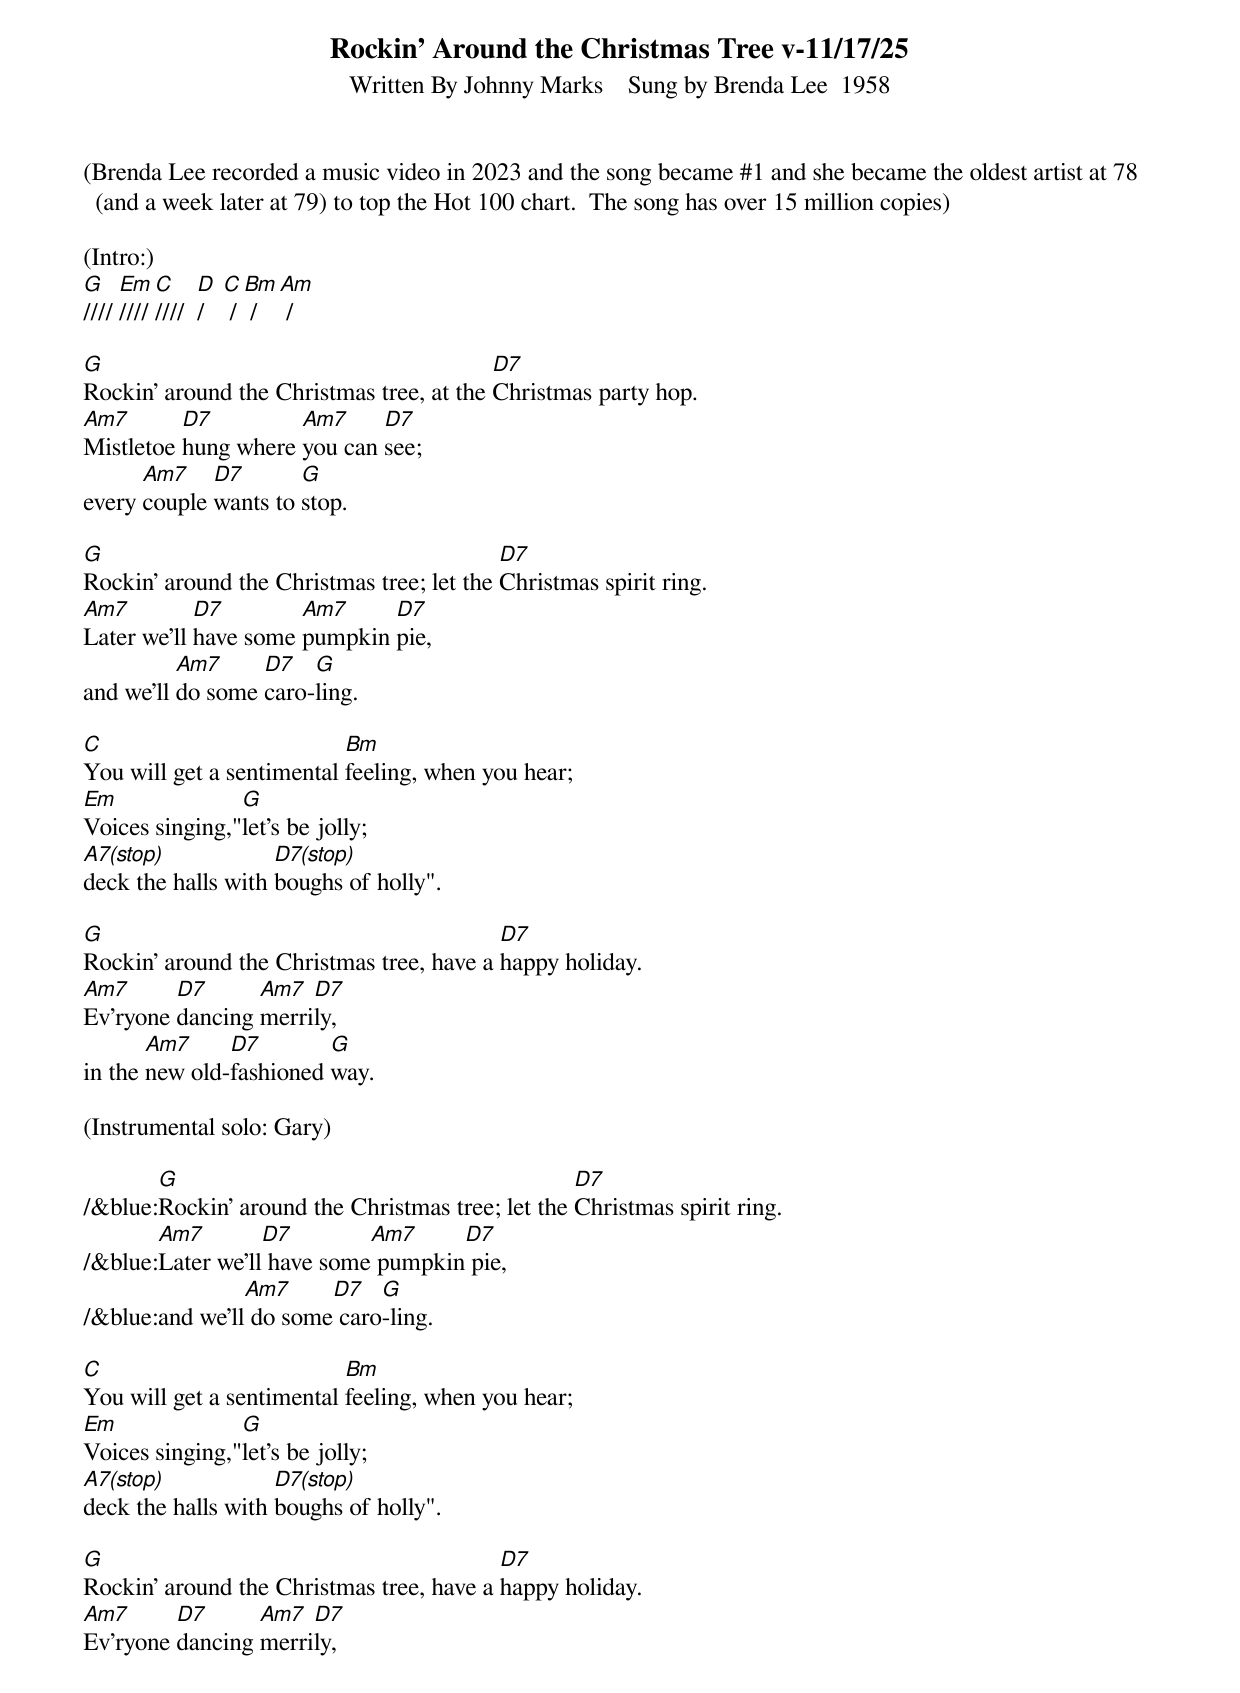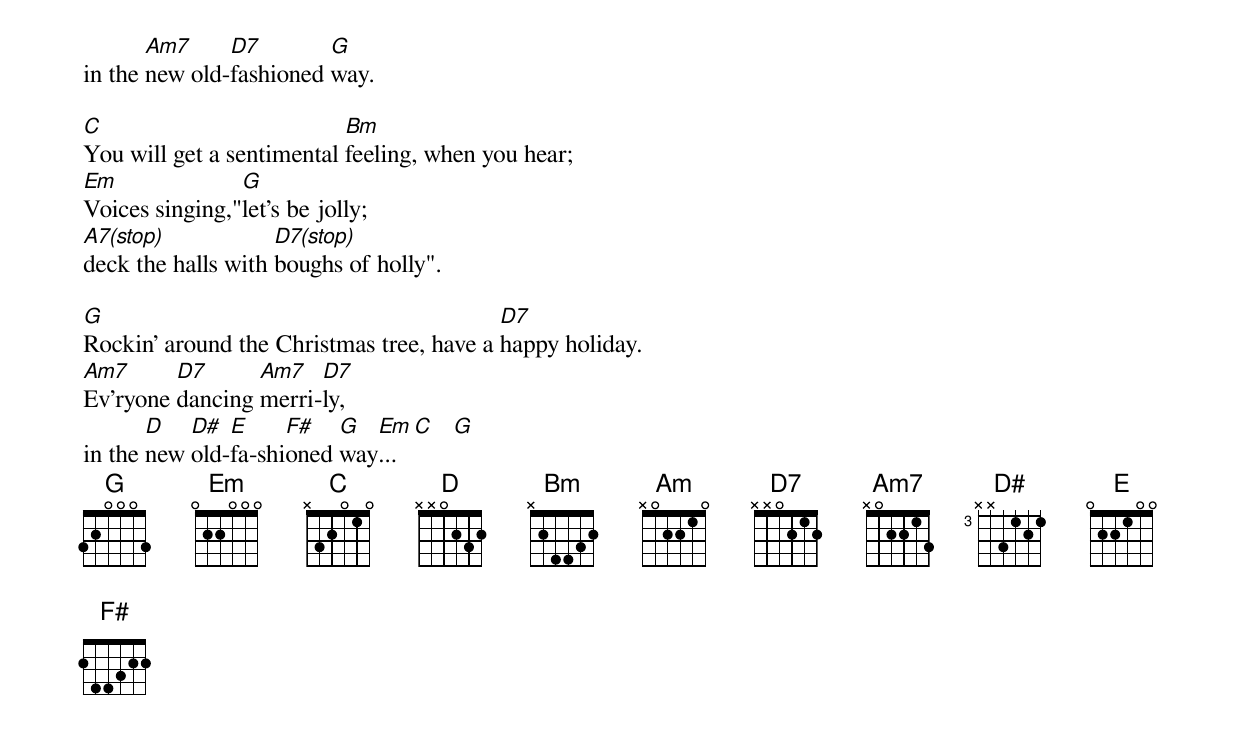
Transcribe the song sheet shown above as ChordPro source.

{title: Rockin' Around the Christmas Tree v-11/17/25}
{subtitle: Written By Johnny Marks    Sung by Brenda Lee  1958}
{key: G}
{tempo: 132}
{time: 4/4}
(Brenda Lee recorded a music video in 2023 and the song became #1 and she became the oldest artist at 78 (and a week later at 79) to top the Hot 100 chart.  The song has over 15 million copies)

(Intro:)
[G]//// [Em]//// [C]////  [D]/   [C] / [Bm] / [Am] /

[G]Rockin' around the Christmas tree, at the [D7]Christmas party hop.
[Am7]Mistletoe [D7]hung where [Am7]you can [D7]see;
every [Am7]couple [D7]wants to [G]stop.

[G]Rockin' around the Christmas tree; let the [D7]Christmas spirit ring.
[Am7]Later we'll [D7]have some [Am7]pumpkin [D7]pie,
and we'll [Am7]do some [D7]caro-[G]ling.

[C]You will get a sentimental [Bm]feeling, when you hear;
[Em]Voices singing,"[G]let's be jolly;
[A7(stop)]deck the halls with [D7(stop)]boughs of holly".

[G]Rockin' around the Christmas tree, have a [D7]happy holiday.
[Am7]Ev'ryone [D7]dancing [Am7]merri[D7]ly,
in the [Am7]new old-[D7]fashioned [G]way.

(Instrumental solo: Gary)

/&blue:[G]Rockin' around the Christmas tree; let the [D7]Christmas spirit ring.
/&blue:[Am7]Later we'll[D7] have some[Am7] pumpkin[D7] pie,
/&blue:and we'll[Am7] do some[D7] caro[G]-ling.

[C]You will get a sentimental [Bm]feeling, when you hear;
[Em]Voices singing,"[G]let's be jolly;
[A7(stop)]deck the halls with [D7(stop)]boughs of holly".

[G]Rockin' around the Christmas tree, have a [D7]happy holiday.
[Am7]Ev'ryone [D7]dancing [Am7]merri[D7]ly,
in the [Am7]new old-[D7]fashioned [G]way.

[C]You will get a sentimental [Bm]feeling, when you hear;
[Em]Voices singing,"[G]let's be jolly;
[A7(stop)]deck the halls with [D7(stop)]boughs of holly".

[G]Rockin' around the Christmas tree, have a [D7]happy holiday.
[Am7]Ev'ryone [D7]dancing [Am7]merri-[D7]ly,
in the [D]new [D#]old-[E]fa-shi[F#]oned [G]way[Em]... [C]   [G]
